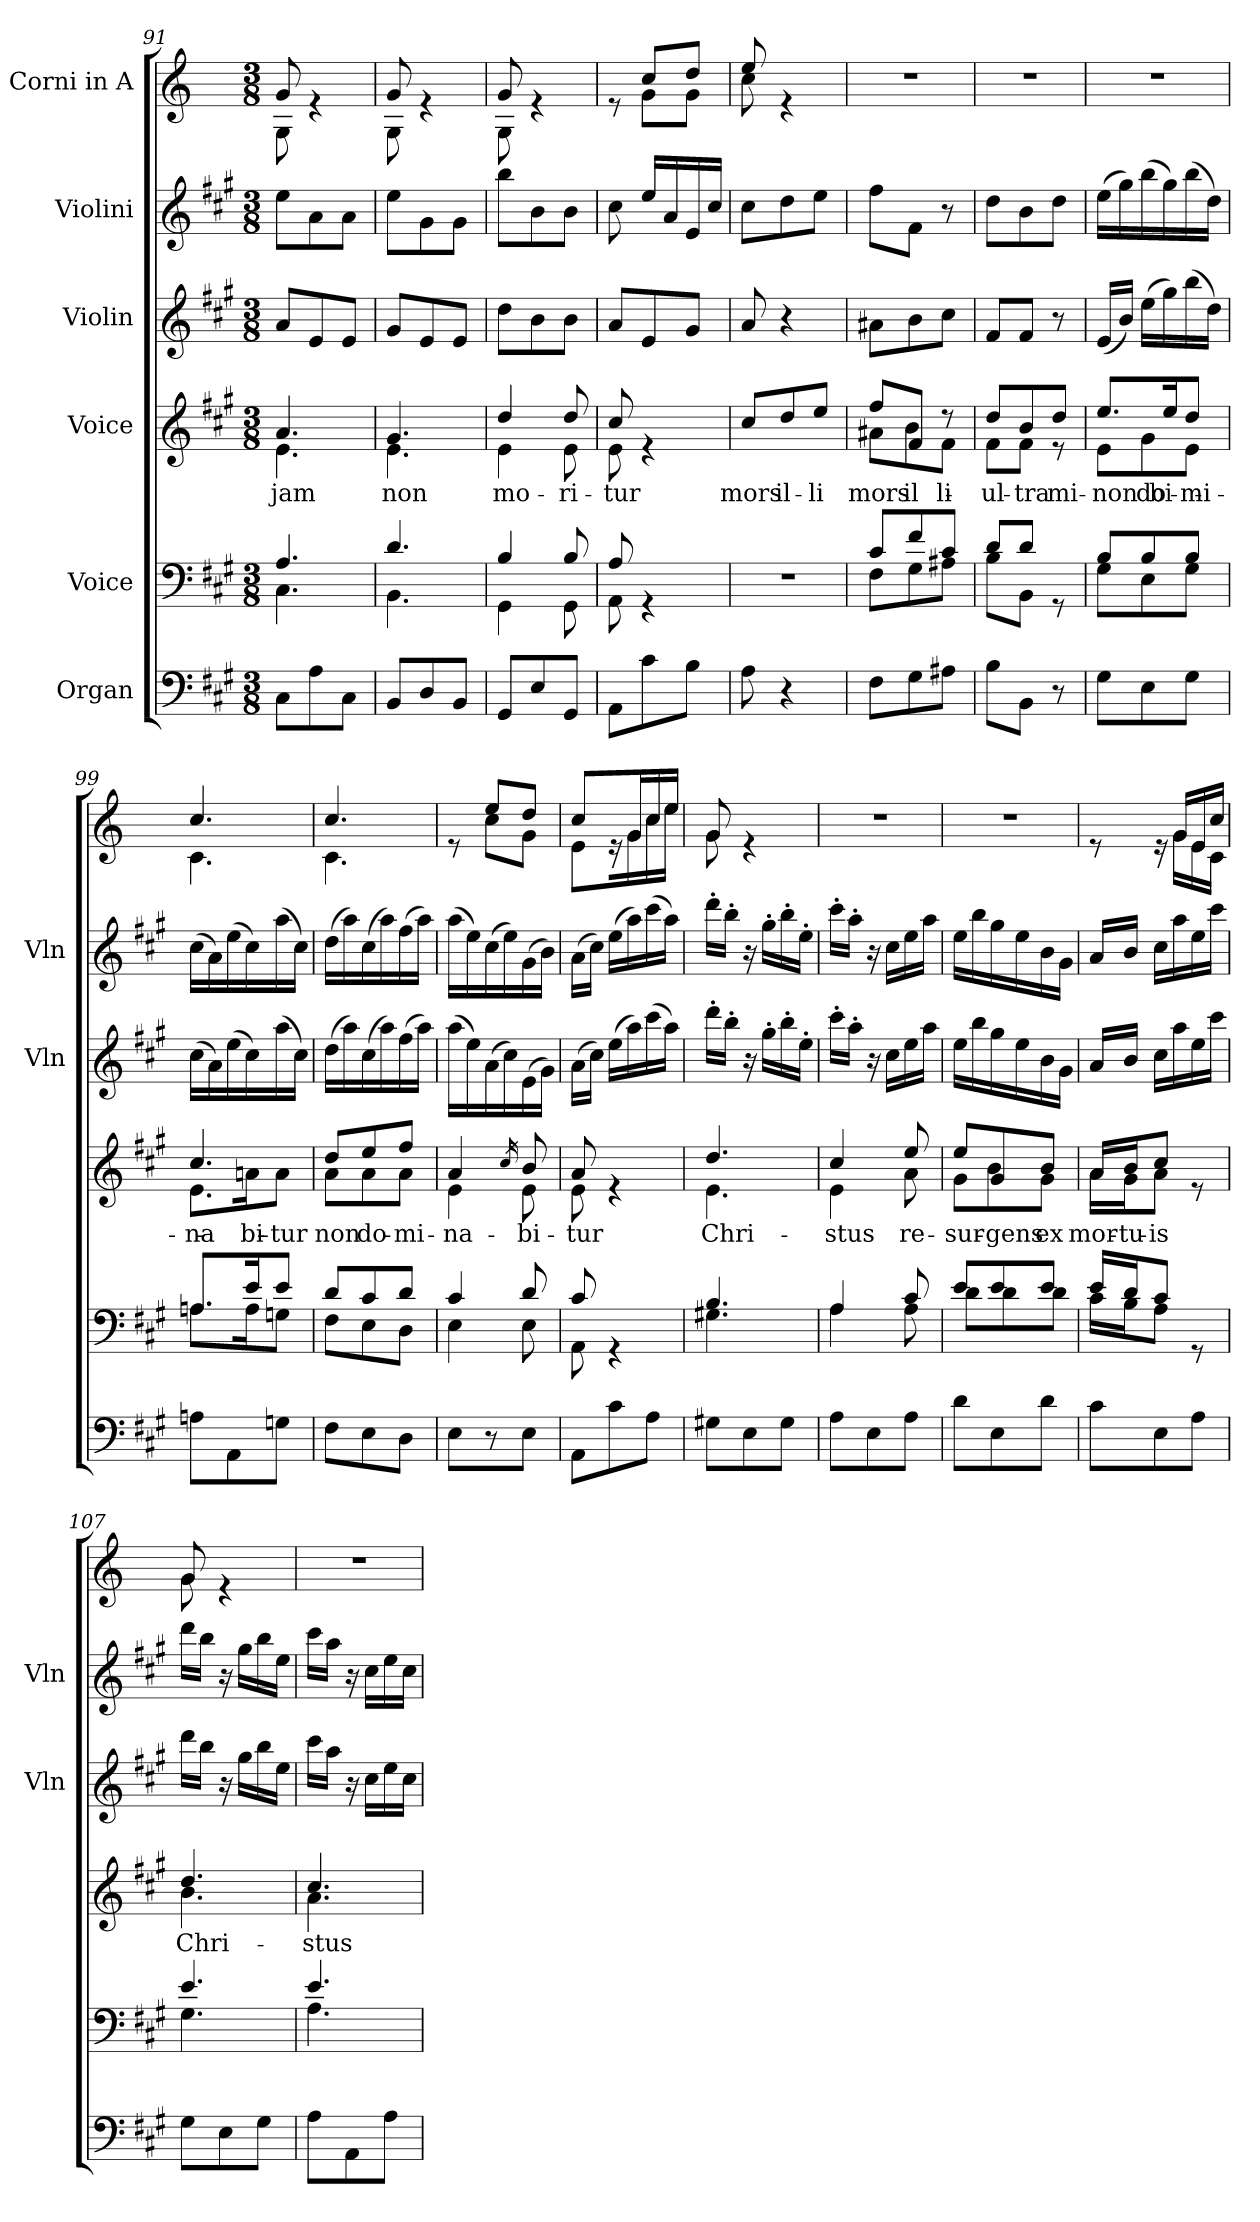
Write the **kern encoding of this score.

**kern	**kern	**kern	**text	**kern	**kern	**kern
*part6	*part5	*part4	*part4	*part3	*part2	*part1
*staff6	*staff5	*staff4	*staff4	*staff3	*staff2	*staff1
*I"Organ	*I"Voice	*I"Voice	*	*I"Violin	*I"Violini	*I"Corni in A
*	*	*	*	*I'Vln	*I'Vln	*
*clefF4	*clefF4	*clefG2	*	*clefG2	*clefG2	*clefG2
*	*	*	*	*	*	*ITrd2c3
*k[f#c#g#]	*k[f#c#g#]	*k[f#c#g#]	*	*k[f#c#g#]	*k[f#c#g#]	*k[f#c#g#]
*M3/8	*M3/8	*M3/8	*	*M3/8	*M3/8	*M3/8
=91	=91	=91	=91	=91	=91	=91
*	*^	*	*	*	*	*
!	!	!	!	!LO:LY:b	!	!	!
*	*	*	*^	*	*	*	*^
8C#\L	4.A/	4.C#\	4.a/	4.e\	jam	8a/L	8ee\L	8e/	8E\
8A\	.	.	.	.	.	8e/	8a\	4re	4ryy
8C#\J	.	.	.	.	.	8e/J	8a\J	.	.
=92	=92	=92	=92	=92	=92	=92	=92	=92	=92
!	!	!	!	!	!LO:LY:b	!	!	!	!
8BB/L	4.d/	4.BB\	4.g#/	4.e\	non	8g#/L	8ee\L	8e/	8E\
8D/	.	.	.	.	.	8e/	8g#\	4re	4ryy
8BB/J	.	.	.	.	.	8e/J	8g#\J	.	.
=93	=93	=93	=93	=93	=93	=93	=93	=93	=93
!	!	!	!	!	!LO:LY:b	!	!	!	!
8GG#/L	4B/	4GG#\	4dd/	4e\	mo-	8dd\L	8bb\L	8e/	8E\
8E/	.	.	.	.	.	8b\	8b\	4re	4ryy
!	!	!	!	!	!LO:LY:b	!	!	!	!
8GG#/J	8B/	8GG#\	8dd/	8e\	-ri-	8b\J	8b\J	.	.
=94	=94	=94	=94	=94	=94	=94	=94	=94	=94
!	!	!	!	!	!LO:LY:b	!	!	!	!
8AA\L	8A/	8AA\	8cc#/	8e\	-tur	8a/L	8cc#\	8re	8ryy
8c#\	4rGG	4ryy	4re	4ryy	.	8e/	16ee/LL	8a/L	8e\L
.	.	.	.	.	.	.	16a/	.	.
8B\J	.	.	.	.	.	8g#/J	16e/	8b/J	8e\J
.	.	.	.	.	.	.	16cc#/JJ	.	.
*	*v	*v	*	*	*	*	*	*	*
*	*	*v	*v	*	*	*	*	*
=95	=95	=95	=95	=95	=95	=95	=95
!	!	!	!LO:LY:b	!	!	!	!
8A\	4.r	8cc#/L	mors	8a/	8cc#\L	8cc#/	8a\
!	!	!	!LO:LY:b	!	!	!	!
4r	.	8dd/	il-	4r	8dd\	4re	4ryy
!	!	!	!LO:LY:b	!	!	!	!
.	.	8ee/J	-li	.	8ee\J	.	.
*	*	*	*	*	*	*v	*v
=96	=96	=96	=96	=96	=96	=96
*	*^	*	*	*	*	*
!	!	!	!	!LO:LY:b	!	!	!
*	*	*	*^	*	*	*	*
!	!	!	!	!	!LO:LY:b	!	!	!
8F#\L	8c#/L	8F#\L	8ff#/L	8a#X\L	mors	8a#X\L	8ff#\L	4.r
!	!	!	!	!	!LO:LY:b	!	!	!
!	!	!	!	!	!LO:LY:b	!	!	!
8G#\	8f#/	8G#\	8f#/J	8b\	il-	8b\	8f#\J	.
!	!	!	!	!	!LO:LY:b	!	!	!
8A#X\J	8c#/J	8A#X\J	8r	8f#\J	-li	8cc#\J	8r	.
=97	=97	=97	=97	=97	=97	=97	=97	=97
!	!	!	!	!	!LO:LY:b	!	!	!
!	!	!	!	!	!LO:LY:b	!	!	!
8B\L	8d/L	8B\L	8dd/L	8f#\L	ul-	8f#/L	8dd\L	4.r
!	!	!	!	!	!LO:LY:b	!	!	!
!	!	!	!	!	!LO:LY:b	!	!	!
8BB\J	8d/J	8BB\J	8b/	8f#\J	-tra	8f#/J	8b\	.
!	!	!	!	!	!LO:LY:b	!	!	!
8r	8rGG	8ryy	8dd/J	8r	-mi-	8r	8dd\J	.
!!LO:LB:g=z
=98	=98	=98	=98	=98	=98	=98	=98	=98
!	!	!	!	!	!LO:LY:b	!	!	!
!	!	!	!	!	!LO:LY:b	!	!	!
8G#\L	8B/L	8G#\L	8.ee/L	8e\L	non	(16e/LL	(16ee\LL	4.r
.	.	.	.	.	.	16b/JJ)	16gg#\)	.
!	!	!	!	!	!LO:LY:b	!	!	!
8E\	8B/	8E\	.	8g#\	do-	(16ee\LL	(16bb\	.
!	!	!	!	!	!LO:LY:b	!	!	!
.	.	.	16ee/K	.	-bi-	16gg#\)	16gg#\)	.
!	!	!	!	!	!LO:LY:b	!	!	!
!	!	!	!	!	!LO:LY:b	!	!	!
8G#\J	8B/J	8G#\J	8dd/J	8e\J	-mi-	(16bb\	(16bb\	.
.	.	.	.	.	.	16dd\JJ)	16dd\JJ)	.
=99	=99	=99	=99	=99	=99	=99	=99	=99
!	!	!	!	!	!LO:LY:b	!	!	!
!	!	!	!	!	!LO:LY:b	!	!	!
*	*	*	*	*	*	*	*	*^
8An\L	8.A/L	8.An\L	4.cc#/	8.e\L	-na-	(16cc#\LL	(16cc#\LL	4.a/	4.A\
.	.	.	.	.	.	16a\)	16a\)	.	.
8AA\	.	.	.	.	.	(16ee\	(16ee\	.	.
!	!	!	!	!	!LO:LY:b	!	!	!	!
.	16e/K	16A\K	.	16an\K	-bi-	16cc#\)	16cc#\)	.	.
!	!	!	!	!	!LO:LY:b	!	!	!	!
8Gn\J	8e/J	8Gn\J	.	8a\J	-tur	(16aa\	(16aa\	.	.
.	.	.	.	.	.	16cc#\JJ)	16cc#\JJ)	.	.
=100	=100	=100	=100	=100	=100	=100	=100	=100	=100
!	!	!	!	!	!LO:LY:b	!	!	!	!
8F#\L	8d/L	8F#\L	8dd/L	8a\L	non	(16dd\LL	(16dd\LL	4.a/	4.A\
.	.	.	.	.	.	16aa\)	16aa\)	.	.
!	!	!	!	!	!LO:LY:b	!	!	!	!
8E\	8c#/	8E\	8ee/	8a\	do-	(16cc#\	(16cc#\	.	.
.	.	.	.	.	.	16aa\)	16aa\)	.	.
!	!	!	!	!	!LO:LY:b	!	!	!	!
8D\J	8d/J	8D\J	8ff#/J	8a\J	-mi-	(16ff#\	(16ff#\	.	.
.	.	.	.	.	.	16aa\JJ)	16aa\JJ)	.	.
=101	=101	=101	=101	=101	=101	=101	=101	=101	=101
!	!	!	!	!	!LO:LY:b	!	!	!	!
8E\L	4c#/	4E\	4a/	4e\	-na-	(16aa\LL	(16aa\LL	8re	8ryy
.	.	.	.	.	.	16ee\)	16ee\)	.	.
8r	.	.	.	.	.	(16a\	(16cc#\	8cc#/L	8a\L
.	.	.	.	.	.	16cc#\)	16ee\)	.	.
.	.	.	16qcc#/	.	.	.	.	.	.
!	!	!	!	!	!LO:LY:b	!	!	!	!
8E\J	8d/	8E\	8b/	8e\	-bi-	(16e\	(16g#\	8b/J	8e\J
.	.	.	.	.	.	16g#\JJ)	16b\JJ)	.	.
=102	=102	=102	=102	=102	=102	=102	=102	=102	=102
!	!	!	!	!	!LO:LY:b	!	!	!	!
8AA\L	8c#/	8AA\	8a/	8e\	-tur	(16a\LL	(16a\LL	8a/L	8c#\L
.	.	.	.	.	.	16cc#\JJ)	16cc#\JJ)	.	.
8c#\	4rGG	4ryy	4re	4ryy	.	(16ee\LL	(16ee\LL	16re	16ryy
.	.	.	.	.	.	16aa\)	16aa\)	16e/L	16e\L
8A\J	.	.	.	.	.	(16ccc#\	(16ccc#\	16a/	16a\
.	.	.	.	.	.	16aa\JJ)	16aa\JJ)	16cc#/JJ	16cc#\JJ
=103	=103	=103	=103	=103	=103	=103	=103	=103	=103
!	!	!	!	!	!LO:LY:b	!	!	!	!
8G#X\L	4.B/	4.G#X\	4.dd/	4.e\	Chri-	16ddd'\LL	16ddd'\LL	8e/	8e\
.	.	.	.	.	.	16bb'\JJ	16bb'\JJ	.	.
8E\	.	.	.	.	.	16r	16r	4re	4ryy
.	.	.	.	.	.	16gg#'\LL	16gg#'\LL	.	.
8G#\J	.	.	.	.	.	16bb'\	16bb'\	.	.
.	.	.	.	.	.	16ee'\JJ	16ee'\JJ	.	.
*	*	*	*	*	*	*	*	*v	*v
=104	=104	=104	=104	=104	=104	=104	=104	=104
!	!	!	!	!	!LO:LY:b	!	!	!
8A\L	4A/	4A\	4cc#/	4e\	-stus	16ccc#'\LL	16ccc#'\LL	4.r
.	.	.	.	.	.	16aa'\JJ	16aa'\JJ	.
8E\	.	.	.	.	.	16r	16r	.
.	.	.	.	.	.	16cc#\LL	16cc#\LL	.
!	!	!	!	!	!LO:LY:b	!	!	!
8A\J	8c#/	8A\	8ee/	8a\	re-	16ee\	16ee\	.
.	.	.	.	.	.	16aa\JJ	16aa\JJ	.
!!LO:PB:g=z
=105	=105	=105	=105	=105	=105	=105	=105	=105
!	!	!	!	!	!LO:LY:b	!	!	!
8d\L	8e/L	8d\L	8ee/L	8g#\L	-sur-	16ee\LL	16ee\LL	4.r
.	.	.	.	.	.	16bb\	16bb\	.
!	!	!	!	!	!LO:LY:b	!	!	!
8E\	8e/	8d\	8g#/	8b\	-gens	16gg#\	16gg#\	.
.	.	.	.	.	.	16ee\	16ee\	.
!	!	!	!	!	!LO:LY:b	!	!	!
8d\J	8e/J	8d\J	8b/J	8g#\J	ex	16b\	16b\	.
.	.	.	.	.	.	16g#\JJ	16g#\JJ	.
=106	=106	=106	=106	=106	=106	=106	=106	=106
!	!	!	!	!	!LO:LY:b	!	!	!
*	*	*	*	*	*	*	*	*^
8c#\L	16e/LL	16c#\LL	16a/LL	16a\LL	mor-	16a/LL	16a/LL	8re	8.ryy
!	!	!	!	!	!LO:LY:b	!	!	!	!
.	16d/J	16B\J	16b/J	16g#\J	-tu-	16b/JJ	16b/JJ	.	.
!	!	!	!	!	!LO:LY:b	!	!	!	!
8E\	8c#/J	8A\J	8cc#/J	8a\J	-is	16cc#\LL	16cc#\LL	16re	.
.	.	.	.	.	.	16aa\	16aa\	16e/LL	16e\LL
8A\J	8rGG	8ryy	8re	8ryy	.	16ee\	16ee\	16c#/	16c#\
.	.	.	.	.	.	16ccc#\JJ	16ccc#\JJ	16a/JJ	16A\JJ
=107	=107	=107	=107	=107	=107	=107	=107	=107	=107
!	!	!	!	!	!LO:LY:b	!	!	!	!
8G#\L	4.e/	4.G#\	4.dd/	4.b\	Chri-	16ddd\LL	16ddd\LL	8e/	8e\
.	.	.	.	.	.	16bb\JJ	16bb\JJ	.	.
8E\	.	.	.	.	.	16r	16r	4re	4ryy
.	.	.	.	.	.	16gg#\LL	16gg#\LL	.	.
8G#\J	.	.	.	.	.	16bb\	16bb\	.	.
.	.	.	.	.	.	16ee\JJ	16ee\JJ	.	.
*	*	*	*	*	*	*	*	*v	*v
=108	=108	=108	=108	=108	=108	=108	=108	=108
!	!	!	!	!	!LO:LY:b	!	!	!
8A\L	4.e/	4.A\	4.cc#/	4.a\	-stus	16ccc#\LL	16ccc#\LL	4.r
.	.	.	.	.	.	16aa\JJ	16aa\JJ	.
8AA\	.	.	.	.	.	16r	16r	.
.	.	.	.	.	.	16cc#\LL	16cc#\LL	.
8A\J	.	.	.	.	.	16ee\	16ee\	.
.	.	.	.	.	.	16cc#\JJ	16cc#\JJ	.
*	*v	*v	*	*	*	*	*	*
*	*	*v	*v	*	*	*	*
=	=	=	=	=	=	=
*-	*-	*-	*-	*-	*-	*-
